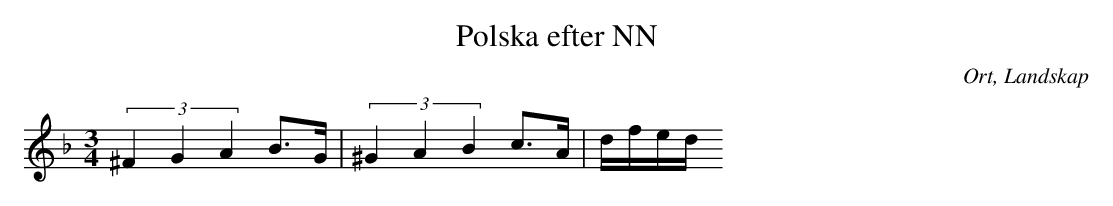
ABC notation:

X:1
T:Polska efter NN
O:Ort, Landskap
M:3/4
L:1/8
K:Dm
(3^F2G2A2 B>G|(3^G2A2B2 c>A|d/f/e/d/
